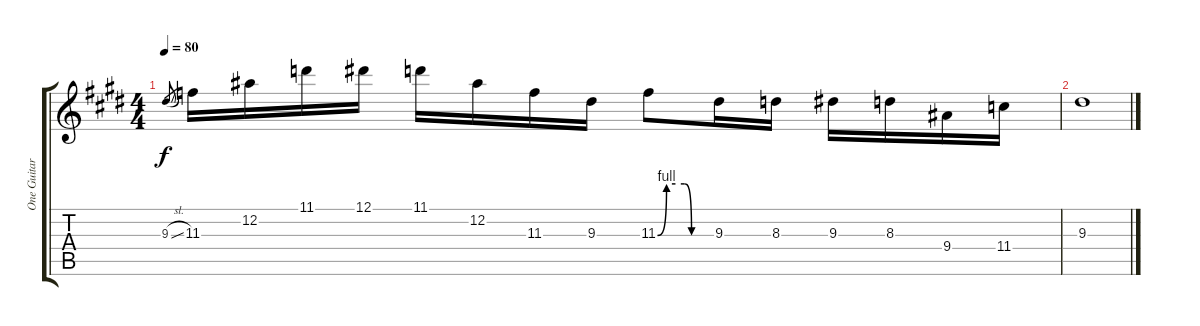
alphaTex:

\track ("One Guitar" "One Guitar") {mute instrument acousticguitarsteel}
\staff {score tabs}
\tuning (Eb4 Bb3 Gb3 Db3 Ab2 Eb2) {hide}
\ts (4 4)
\tempo 80
\clef g2
\ks e
9.3{sl}.8{gr dy f} 11.3.16 12.2.16 11.1.16 12.1.16 11.1.16 12.2.16 11.3.16 9.3.16 11.3{be (custom 0 0 10 4 20 4 30 4 38 0 60 0)}.8 9.3.16 8.3.16 9.3.16 8.3.16 9.4.16 11.4.16 |
9.3.1
